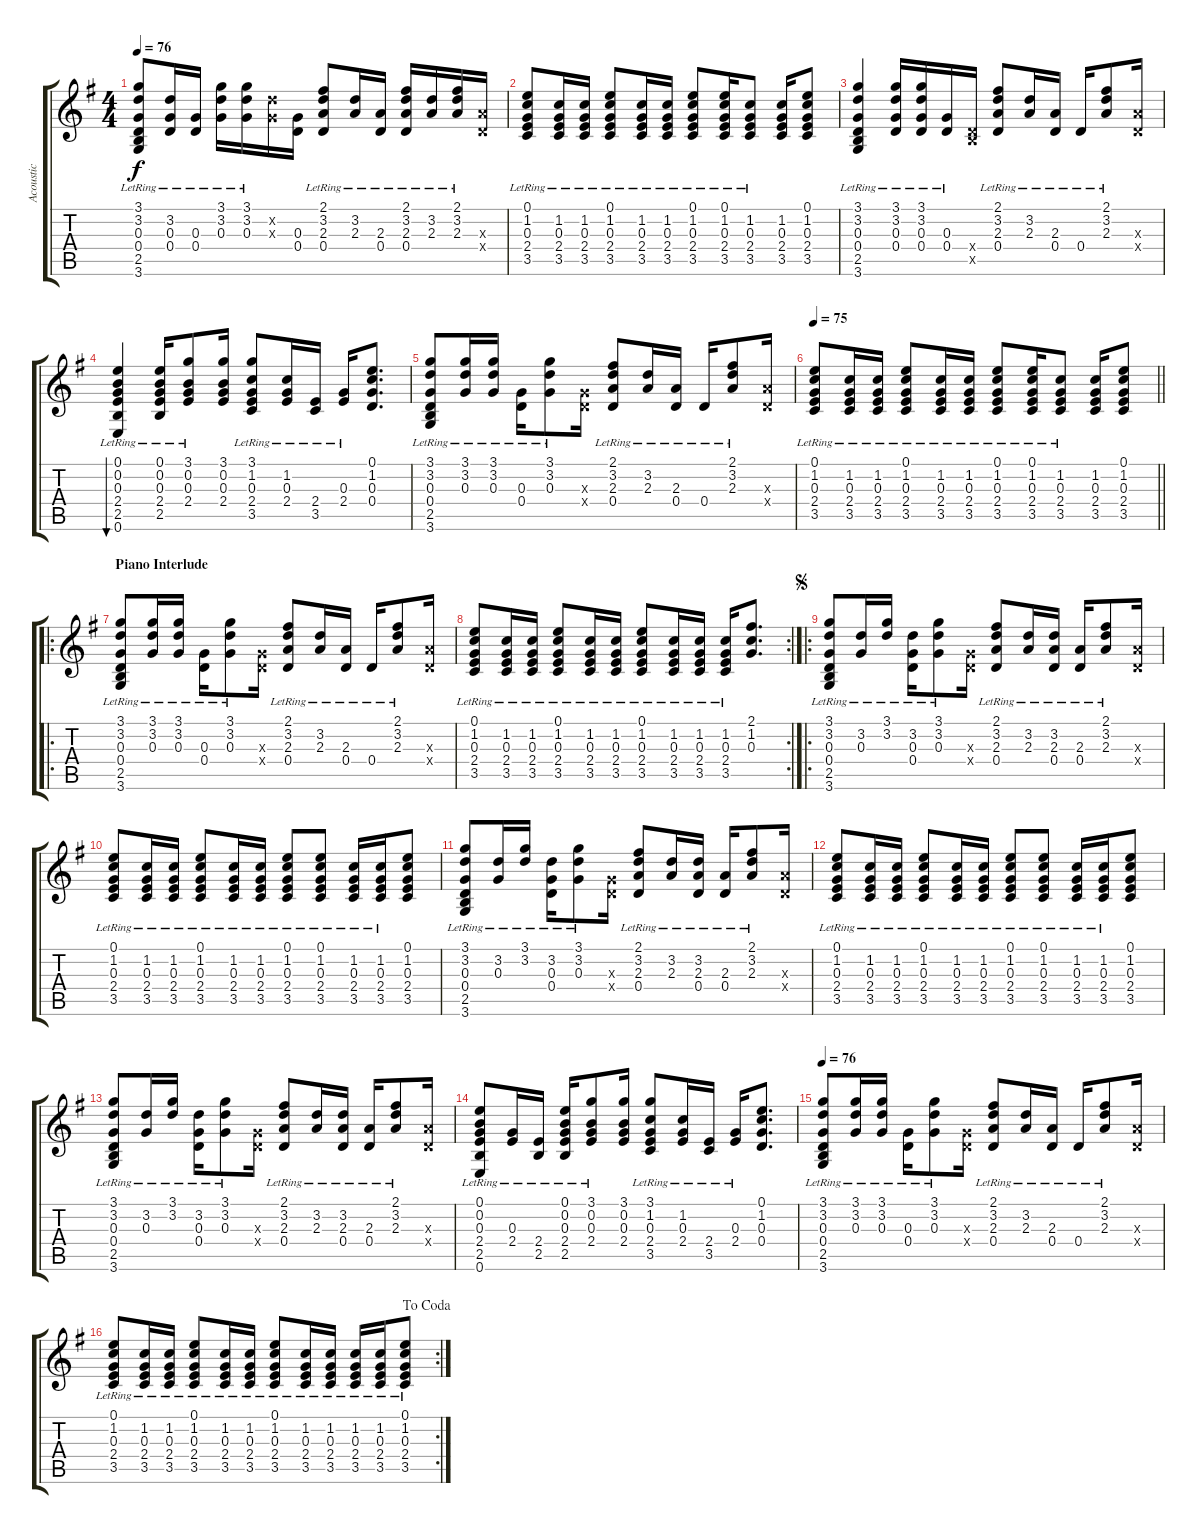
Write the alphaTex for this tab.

\track ("Acoustic" "Acoustic") {instrument acousticguitarsteel}
\staff {score tabs}
\tuning (E4 B3 G3 D3 A2 E2) {hide}
\ts (4 4)
\tempo 76
\clef g2
\ks g
(3.1{lr} 3.2{lr} 0.3{lr} 0.4{lr} 2.5{lr} 3.6{lr}).8{dy f} (3.2{lr} 0.3{lr} 0.4{lr}).16 (0.3{lr} 0.4{lr}).16 (3.1{lr} 3.2{lr} 0.3{lr}).16 (3.1{lr} 3.2{lr} 0.3{lr}).16 (3.2{x} 0.3{x}).16 (0.3 0.4).16 (2.1{lr} 3.2{lr} 2.3{lr} 0.4{lr}).8 (3.2{lr} 2.3{lr}).16 (2.3{lr} 0.4{lr}).16 (2.1{lr} 3.2{lr} 2.3{lr} 0.4{lr}).16 (3.2{lr} 2.3{lr}).16 (2.1{lr} 3.2{lr} 2.3{lr}).16 (2.3{x} 0.4{x}).16 |
(0.1{lr} 1.2{lr} 0.3{lr} 2.4{lr} 3.5{lr}).8 (1.2{lr} 0.3{lr} 2.4{lr} 3.5{lr}).16 (1.2{lr} 0.3{lr} 2.4{lr} 3.5{lr}).16 (0.1{lr} 1.2{lr} 0.3{lr} 2.4{lr} 3.5{lr}).8 (1.2{lr} 0.3{lr} 2.4{lr} 3.5{lr}).16 (1.2{lr} 0.3{lr} 2.4{lr} 3.5{lr}).16 (0.1{lr} 1.2{lr} 0.3{lr} 2.4{lr} 3.5{lr}).8 (0.1{lr} 1.2{lr} 0.3{lr} 2.4{lr} 3.5{lr}).16 (1.2{lr} 0.3{lr} 2.4{lr} 3.5{lr}).8 (1.2 0.3 2.4 3.5).16 (0.1 1.2 0.3 2.4 3.5).8 |
(3.1{lr} 3.2{lr} 0.3{lr} 0.4{lr} 2.5{lr} 3.6{lr}).4 (3.1{lr} 3.2{lr} 0.3{lr} 0.4{lr}).16 (3.1{lr} 3.2{lr} 0.3{lr} 0.4{lr}).16 (0.3{lr} 0.4{lr}).16 (0.4{x} 2.5{x}).16 (2.1{lr} 3.2{lr} 2.3{lr} 0.4{lr}).8 (3.2{lr} 2.3{lr}).16 (2.3{lr} 0.4{lr}).16 0.4{lr}.16 (2.1{lr} 3.2{lr} 2.3{lr}).8 (2.3{x} 0.4{x}).16 |
(0.1{lr} 0.2{lr} 0.3{lr} 2.4{lr} 2.5{lr} 0.6{lr}).4{bu 30} (0.1{lr} 0.2{lr} 0.3{lr} 2.4{lr} 2.5{lr}).16 (3.1{lr} 0.2{lr} 0.3{lr} 2.4{lr}).8 (3.1 0.2 0.3 2.4).16 (3.1{lr} 1.2{lr} 0.3{lr} 2.4{lr} 3.5{lr}).8 (1.2{lr} 0.3{lr} 2.4{lr}).16 (2.4{lr} 3.5{lr}).16 (0.3{lr} 2.4{lr}).16 (0.1 1.2 0.3 0.4).8{d} |
(3.1{lr} 3.2{lr} 0.3{lr} 0.4{lr} 2.5{lr} 3.6{lr}).8 (3.1{lr} 3.2{lr} 0.3{lr}).16 (3.1{lr} 3.2{lr} 0.3{lr}).16 (0.3{lr} 0.4{lr}).16 (3.1{lr} 3.2{lr} 0.3{lr}).8 (0.3{x} 0.4{x}).16 (2.1{lr} 3.2{lr} 2.3{lr} 0.4{lr}).8 (3.2{lr} 2.3{lr}).16 (2.3{lr} 0.4{lr}).16 0.4{lr}.16 (2.1{lr} 3.2{lr} 2.3{lr}).8 (2.3{x} 0.4{x}).16 |
\tempo 75
\barLineRight lightlight
(0.1{lr} 1.2{lr} 0.3{lr} 2.4{lr} 3.5{lr}).8 (1.2{lr} 0.3{lr} 2.4{lr} 3.5{lr}).16 (1.2{lr} 0.3{lr} 2.4{lr} 3.5{lr}).16 (0.1{lr} 1.2{lr} 0.3{lr} 2.4{lr} 3.5{lr}).8 (1.2{lr} 0.3{lr} 2.4{lr} 3.5{lr}).16 (1.2{lr} 0.3{lr} 2.4{lr} 3.5{lr}).16 (0.1{lr} 1.2{lr} 0.3{lr} 2.4{lr} 3.5{lr}).8 (0.1{lr} 1.2{lr} 0.3{lr} 2.4{lr} 3.5{lr}).16 (1.2{lr} 0.3{lr} 2.4{lr} 3.5{lr}).8 (1.2 0.3 2.4 3.5).16 (0.1 1.2 0.3 2.4 3.5).8 |
\ro
\section ("" "Piano Interlude")
(3.1{lr} 3.2{lr} 0.3{lr} 0.4{lr} 2.5{lr} 3.6{lr}).8 (3.1{lr} 3.2{lr} 0.3{lr}).16 (3.1{lr} 3.2{lr} 0.3{lr}).16 (0.3{lr} 0.4{lr}).16 (3.1{lr} 3.2{lr} 0.3{lr}).8 (0.3{x} 0.4{x}).16 (2.1{lr} 3.2{lr} 2.3{lr} 0.4{lr}).8 (3.2{lr} 2.3{lr}).16 (2.3{lr} 0.4{lr}).16 0.4{lr}.16 (2.1{lr} 3.2{lr} 2.3{lr}).8 (2.3{x} 0.4{x}).16 |
\rc 2
(0.1{lr} 1.2{lr} 0.3{lr} 2.4{lr} 3.5{lr}).8 (1.2{lr} 0.3{lr} 2.4{lr} 3.5{lr}).16 (1.2{lr} 0.3{lr} 2.4{lr} 3.5{lr}).16 (0.1{lr} 1.2{lr} 0.3{lr} 2.4{lr} 3.5{lr}).8 (1.2{lr} 0.3{lr} 2.4{lr} 3.5{lr}).16 (1.2{lr} 0.3{lr} 2.4{lr} 3.5{lr}).16 (0.1{lr} 1.2{lr} 0.3{lr} 2.4{lr} 3.5{lr}).8 (1.2{lr} 0.3{lr} 2.4{lr} 3.5{lr}).16 (1.2{lr} 0.3{lr} 2.4{lr} 3.5{lr}).16 (1.2{lr} 0.3{lr} 2.4{lr} 3.5{lr}).16 (2.1 1.2 0.3).8{d} |
\ro
\jump segno
(3.1{lr} 3.2{lr} 0.3{lr} 0.4{lr} 2.5{lr} 3.6{lr}).8 (3.2{lr} 0.3{lr}).16 (3.1{lr} 3.2{lr}).16 (3.2{lr} 0.3{lr} 0.4{lr}).16 (3.1{lr} 3.2{lr} 0.3{lr}).8 (0.3{x} 0.4{x}).16 (2.1{lr} 3.2{lr} 2.3{lr} 0.4{lr}).8 (3.2{lr} 2.3{lr}).16 (3.2{lr} 2.3{lr} 0.4{lr}).16 (2.3{lr} 0.4{lr}).16 (2.1{lr} 3.2{lr} 2.3{lr}).8 (2.3{x} 0.4{x}).16 |
(0.1{lr} 1.2{lr} 0.3{lr} 2.4{lr} 3.5{lr}).8 (1.2{lr} 0.3{lr} 2.4{lr} 3.5{lr}).16 (1.2{lr} 0.3{lr} 2.4{lr} 3.5{lr}).16 (0.1{lr} 1.2{lr} 0.3{lr} 2.4{lr} 3.5{lr}).8 (1.2{lr} 0.3{lr} 2.4{lr} 3.5{lr}).16 (1.2{lr} 0.3{lr} 2.4{lr} 3.5{lr}).16 (0.1{lr} 1.2{lr} 0.3{lr} 2.4{lr} 3.5{lr}).8 (0.1{lr} 1.2{lr} 0.3{lr} 2.4{lr} 3.5{lr}).8 (1.2{lr} 0.3{lr} 2.4{lr} 3.5{lr}).16 (1.2{lr} 0.3{lr} 2.4{lr} 3.5{lr}).16 (0.1 1.2 0.3 2.4 3.5).8 |
(3.1{lr} 3.2{lr} 0.3{lr} 0.4{lr} 2.5{lr} 3.6{lr}).8 (3.2{lr} 0.3{lr}).16 (3.1{lr} 3.2{lr}).16 (3.2{lr} 0.3{lr} 0.4{lr}).16 (3.1{lr} 3.2{lr} 0.3{lr}).8 (0.3{x} 0.4{x}).16 (2.1{lr} 3.2{lr} 2.3{lr} 0.4{lr}).8 (3.2{lr} 2.3{lr}).16 (3.2{lr} 2.3{lr} 0.4{lr}).16 (2.3{lr} 0.4{lr}).16 (2.1{lr} 3.2{lr} 2.3{lr}).8 (2.3{x} 0.4{x}).16 |
(0.1{lr} 1.2{lr} 0.3{lr} 2.4{lr} 3.5{lr}).8 (1.2{lr} 0.3{lr} 2.4{lr} 3.5{lr}).16 (1.2{lr} 0.3{lr} 2.4{lr} 3.5{lr}).16 (0.1{lr} 1.2{lr} 0.3{lr} 2.4{lr} 3.5{lr}).8 (1.2{lr} 0.3{lr} 2.4{lr} 3.5{lr}).16 (1.2{lr} 0.3{lr} 2.4{lr} 3.5{lr}).16 (0.1{lr} 1.2{lr} 0.3{lr} 2.4{lr} 3.5{lr}).8 (0.1{lr} 1.2{lr} 0.3{lr} 2.4{lr} 3.5{lr}).8 (1.2{lr} 0.3{lr} 2.4{lr} 3.5{lr}).16 (1.2{lr} 0.3{lr} 2.4{lr} 3.5{lr}).16 (0.1 1.2 0.3 2.4 3.5).8 |
(3.1{lr} 3.2{lr} 0.3{lr} 0.4{lr} 2.5{lr} 3.6{lr}).8 (3.2{lr} 0.3{lr}).16 (3.1{lr} 3.2{lr}).16 (3.2{lr} 0.3{lr} 0.4{lr}).16 (3.1{lr} 3.2{lr} 0.3{lr}).8 (0.3{x} 0.4{x}).16 (2.1{lr} 3.2{lr} 2.3{lr} 0.4{lr}).8 (3.2{lr} 2.3{lr}).16 (3.2{lr} 2.3{lr} 0.4{lr}).16 (2.3{lr} 0.4{lr}).16 (2.1{lr} 3.2{lr} 2.3{lr}).8 (2.3{x} 0.4{x}).16 |
(0.1{lr} 0.2{lr} 0.3{lr} 2.4{lr} 2.5{lr} 0.6{lr}).8 (0.3{lr} 2.4{lr}).16 (2.4{lr} 2.5{lr}).16 (0.1{lr} 0.2{lr} 0.3{lr} 2.4{lr} 2.5{lr}).16 (3.1{lr} 0.2{lr} 0.3{lr} 2.4{lr}).8 (3.1 0.2 0.3 2.4).16 (3.1{lr} 1.2{lr} 0.3{lr} 2.4{lr} 3.5{lr}).8 (1.2{lr} 0.3{lr} 2.4{lr}).16 (2.4{lr} 3.5{lr}).16 (0.3{lr} 2.4{lr}).16 (0.1 1.2 0.3 0.4).8{d} |
\tempo 76
(3.1{lr} 3.2{lr} 0.3{lr} 0.4{lr} 2.5{lr} 3.6{lr}).8 (3.1{lr} 3.2{lr} 0.3{lr}).16 (3.1{lr} 3.2{lr} 0.3{lr}).16 (0.3{lr} 0.4{lr}).16 (3.1{lr} 3.2{lr} 0.3{lr}).8 (0.3{x} 0.4{x}).16 (2.1{lr} 3.2{lr} 2.3{lr} 0.4{lr}).8 (3.2{lr} 2.3{lr}).16 (2.3{lr} 0.4{lr}).16 0.4{lr}.16 (2.1{lr} 3.2{lr} 2.3{lr}).8 (2.3{x} 0.4{x}).16 |
\rc 2
\jump dacoda
(0.1{lr} 1.2{lr} 0.3{lr} 2.4{lr} 3.5{lr}).8 (1.2{lr} 0.3{lr} 2.4{lr} 3.5{lr}).16 (1.2{lr} 0.3{lr} 2.4{lr} 3.5{lr}).16 (0.1{lr} 1.2{lr} 0.3{lr} 2.4{lr} 3.5{lr}).8 (1.2{lr} 0.3{lr} 2.4{lr} 3.5{lr}).16 (1.2{lr} 0.3{lr} 2.4{lr} 3.5{lr}).16 (0.1{lr} 1.2{lr} 0.3{lr} 2.4{lr} 3.5{lr}).8 (1.2{lr} 0.3{lr} 2.4{lr} 3.5{lr}).16 (1.2{lr} 0.3{lr} 2.4{lr} 3.5{lr}).16 (1.2{lr} 0.3{lr} 2.4{lr} 3.5{lr}).16 (1.2{lr} 0.3{lr} 2.4{lr} 3.5{lr}).16 (0.1{lr} 1.2{lr} 0.3{lr} 2.4{lr} 3.5{lr}).8
